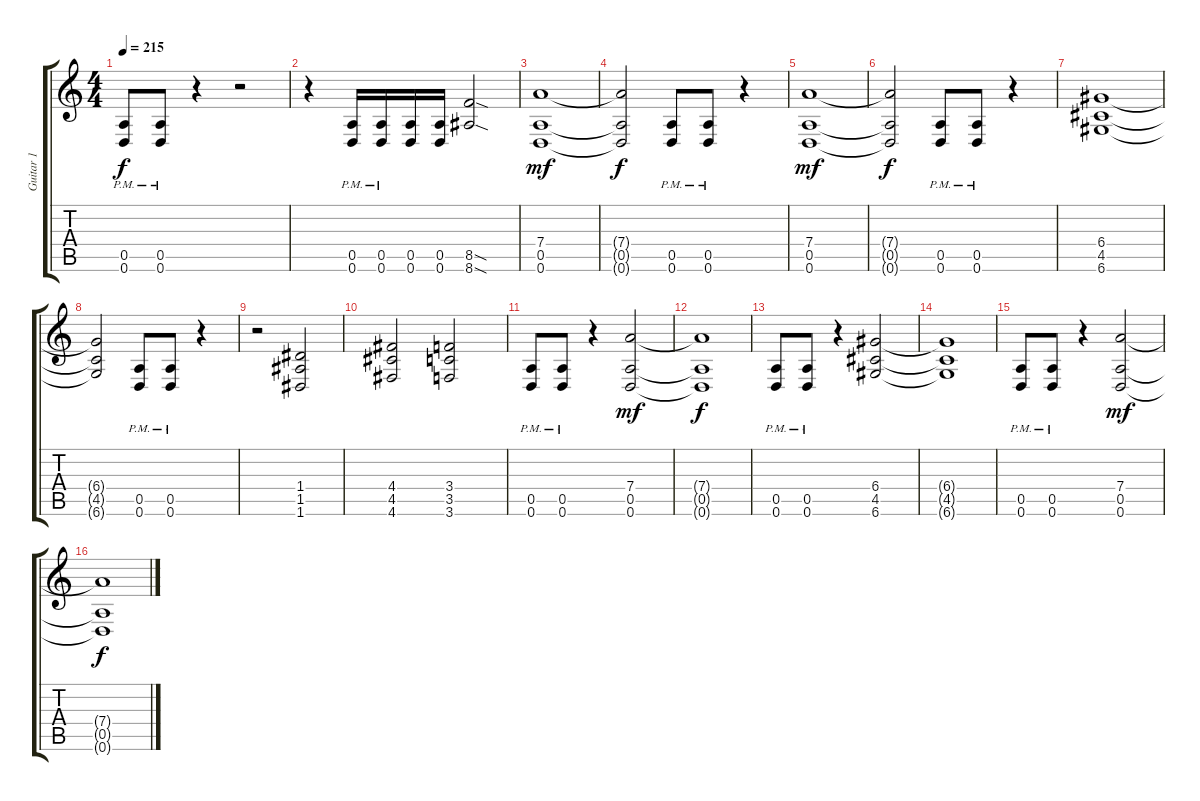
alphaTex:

\track ("Guitar 1" "Guitar 1") {instrument distortionguitar}
\staff {score tabs}
\tuning (E4 B3 G3 D3 A2 D2) {hide}
\ts (4 4)
\tempo 215
\clef g2
\ks c
(0.5{pm} 0.6{pm}).8{dy f} (0.5{pm} 0.6{pm}).8 r.4 r.2 |
r.4 (0.5{pm} 0.6{pm}).16 (0.5{pm} 0.6{pm}).16 (0.5 0.6).16 (0.5 0.6).16 (8.5{sod} 8.6{sod}).2 |
(7.4 0.5 0.6).1{dy mf} |
(7.4{t} 0.5{t} 0.6{t}).2{dy f} (0.5{pm} 0.6{pm}).8 (0.5{pm} 0.6{pm}).8 r.4 |
(7.4 0.5 0.6).1{dy mf} |
(7.4{t} 0.5{t} 0.6{t}).2{dy f} (0.5{pm} 0.6{pm}).8 (0.5{pm} 0.6{pm}).8 r.4 |
(6.4 4.5 6.6).1 |
(6.4{t} 4.5{t} 6.6{t}).2 (0.5{pm} 0.6{pm}).8 (0.5{pm} 0.6{pm}).8 r.4 |
r.2 (1.4 1.5 1.6).2 |
(4.4 4.5 4.6).2 (3.4 3.5 3.6).2 |
(0.5{pm} 0.6{pm}).8 (0.5{pm} 0.6{pm}).8 r.4 (7.4 0.5 0.6).2{dy mf} |
(7.4{t} 0.5{t} 0.6{t}).1{dy f} |
(0.5{pm} 0.6{pm}).8 (0.5{pm} 0.6{pm}).8 r.4 (6.4 4.5 6.6).2 |
(6.4{t} 4.5{t} 6.6{t}).1 |
(0.5{pm} 0.6{pm}).8 (0.5{pm} 0.6{pm}).8 r.4 (7.4 0.5 0.6).2{dy mf} |
(7.4{t} 0.5{t} 0.6{t}).1{dy f}
